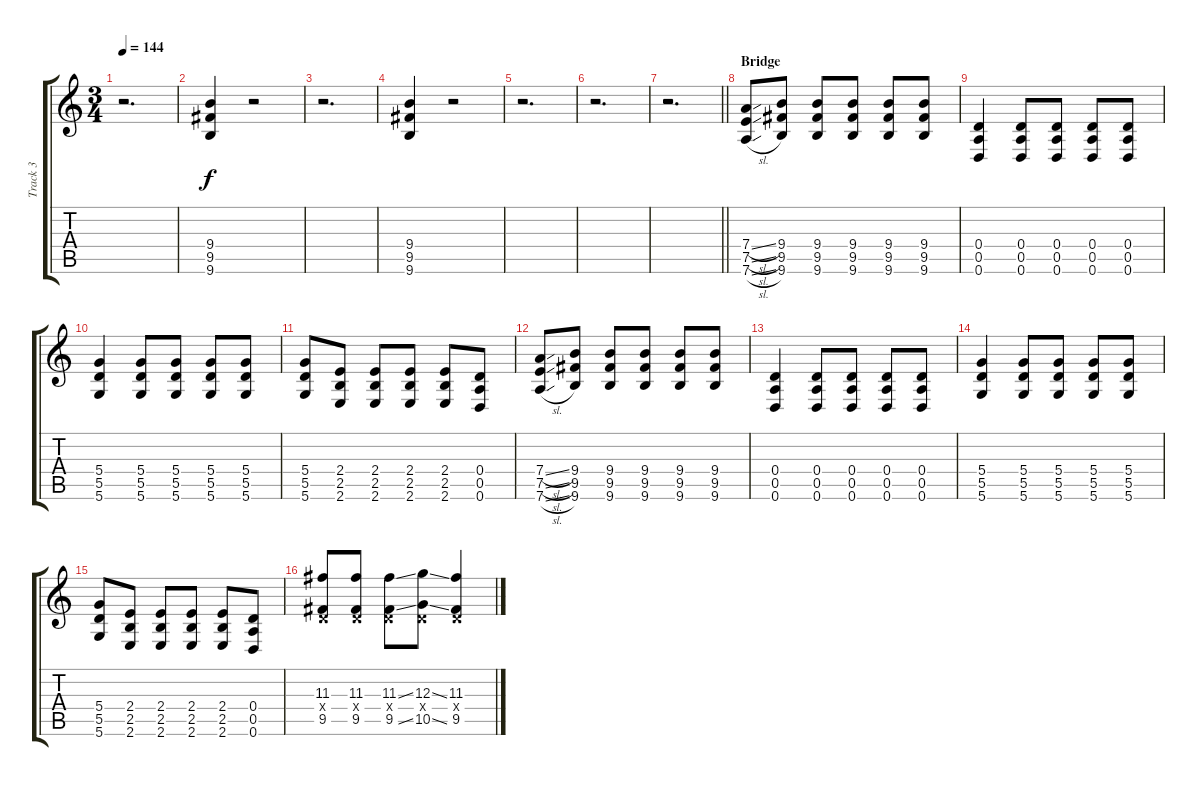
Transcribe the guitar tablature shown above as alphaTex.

\track ("Track 3" "Track 3") {instrument overdrivenguitar}
\staff {score tabs}
\tuning (E4 B3 G3 D3 A2 D2) {hide}
\ts (3 4)
\tempo 144
\clef g2
\ks c
r.2{d dy f} |
(9.4 9.5 9.6).4 r.2 |
r.2{d} |
(9.4 9.5 9.6).4 r.2 |
r.2{d} |
r.2{d} |
\barLineRight lightlight
r.2{d} |
\section ("" "Bridge")
(7.4{sl} 7.5{sl} 7.6{sl}).8 (9.4 9.5 9.6).8 (9.4 9.5 9.6).8 (9.4 9.5 9.6).8 (9.4 9.5 9.6).8 (9.4 9.5 9.6).8 |
(0.4 0.5 0.6).4 (0.4 0.5 0.6).8 (0.4 0.5 0.6).8 (0.4 0.5 0.6).8 (0.4 0.5 0.6).8 |
(5.4 5.5 5.6).4 (5.4 5.5 5.6).8 (5.4 5.5 5.6).8 (5.4 5.5 5.6).8 (5.4 5.5 5.6).8 |
(5.4 5.5 5.6).8 (2.4 2.5 2.6).8 (2.4 2.5 2.6).8 (2.4 2.5 2.6).8 (2.4 2.5 2.6).8 (0.4 0.5 0.6).8 |
(7.4{sl} 7.5{sl} 7.6{sl}).8 (9.4 9.5 9.6).8 (9.4 9.5 9.6).8 (9.4 9.5 9.6).8 (9.4 9.5 9.6).8 (9.4 9.5 9.6).8 |
(0.4 0.5 0.6).4 (0.4 0.5 0.6).8 (0.4 0.5 0.6).8 (0.4 0.5 0.6).8 (0.4 0.5 0.6).8 |
(5.4 5.5 5.6).4 (5.4 5.5 5.6).8 (5.4 5.5 5.6).8 (5.4 5.5 5.6).8 (5.4 5.5 5.6).8 |
(5.4 5.5 5.6).8 (2.4 2.5 2.6).8 (2.4 2.5 2.6).8 (2.4 2.5 2.6).8 (2.4 2.5 2.6).8 (0.4 0.5 0.6).8 |
(11.3 0.4{x} 9.5).8 (11.3 0.4{x} 9.5).8 (11.3{ss} 0.4{x} 9.5{ss}).8 (12.3{ss} 0.4{x} 10.5{ss}).8 (11.3 0.4{x} 9.5).4
